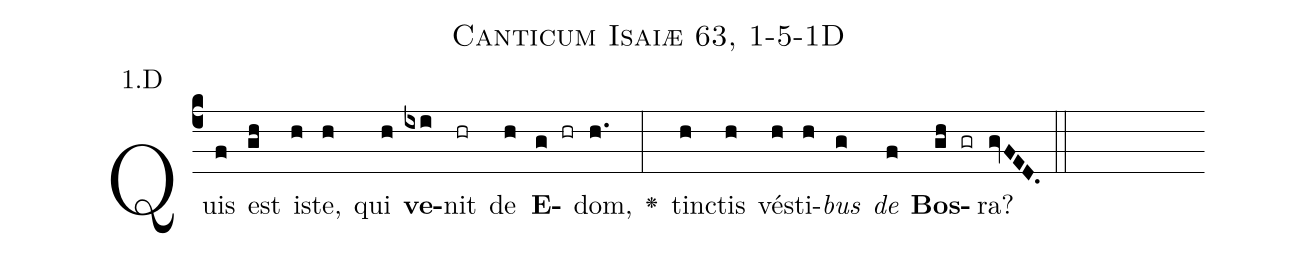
name: Canticum Isaiæ 63, 1-5-1D;
annotation: 1.D;
%%
(c4)Quis(f) est(gh) i(h)ste,(h) qui(h) <b>ve</b>(ixi)nit(hr) de(h) <b>E</b>(g hr)dom,(h.) <v>\greheightstar</v>(:) tin(h)ctis(h) vé(h)sti(h)<i>bus</i>(g) <i>de</i>(f) <b>Bos</b>(gh gr)ra?(gvFED.) (::)


%E(h) u(h) o(g) u(f) a(gh) e.(gvFED.) (::)
